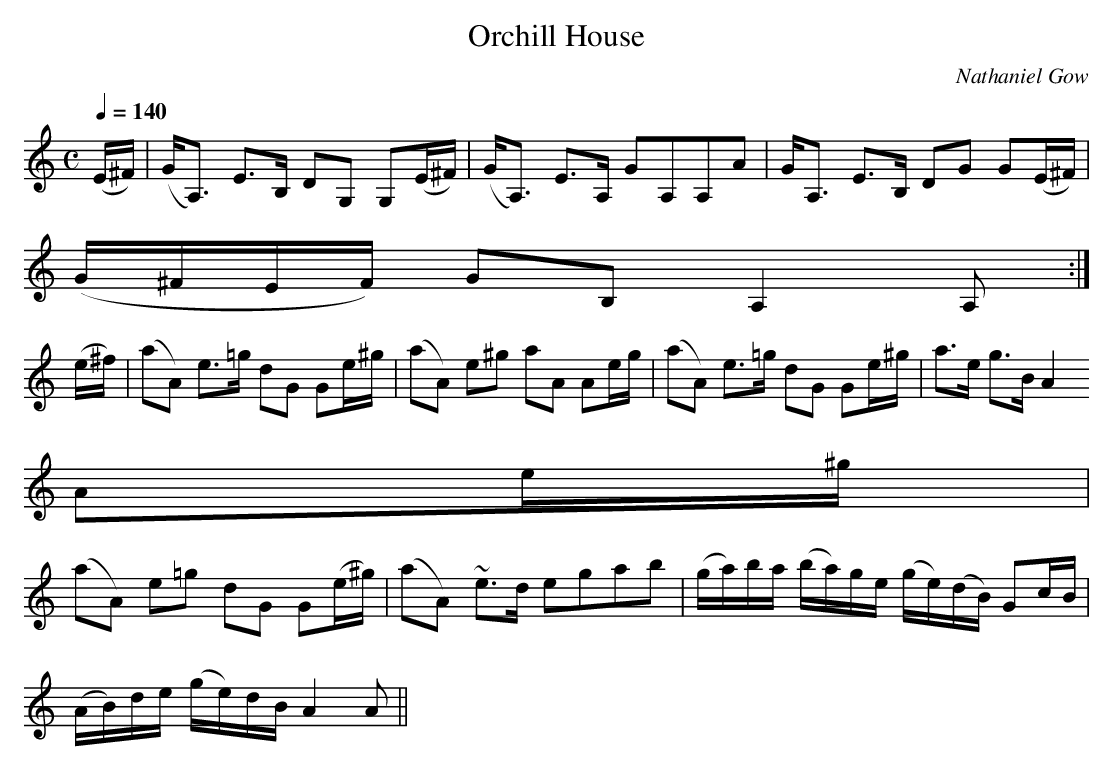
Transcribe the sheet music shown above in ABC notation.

X:1
T:Orchill House
C:Nathaniel Gow
M:C
L:1/8
Q:1/4=140
K:A Minor
(E/^F/)|(G<A,) E>B, DG, G,(E/^F/)|(G<A,) E>A, GA,A,A|G<A, E>B, DG G(E/^F/)|
(G/^F/E/F/) GB, A,2 A,:|
(e/^f/)|(aA) e>=g dG Ge/^g/|(aA) e^g aA Ae/g/|(aA) e>=g dG Ge/^g/|a>e g>B A2
Ae/^g/|
(aA) e=g dG G(e/^g/)|(aA) ~e>d egab|(g/a/)b/a/ (b/a/)g/e/ (g/e/)(d/B/) Gc/B/|
(A/B/)d/e/ (g/e/)d/B/ A2A||
